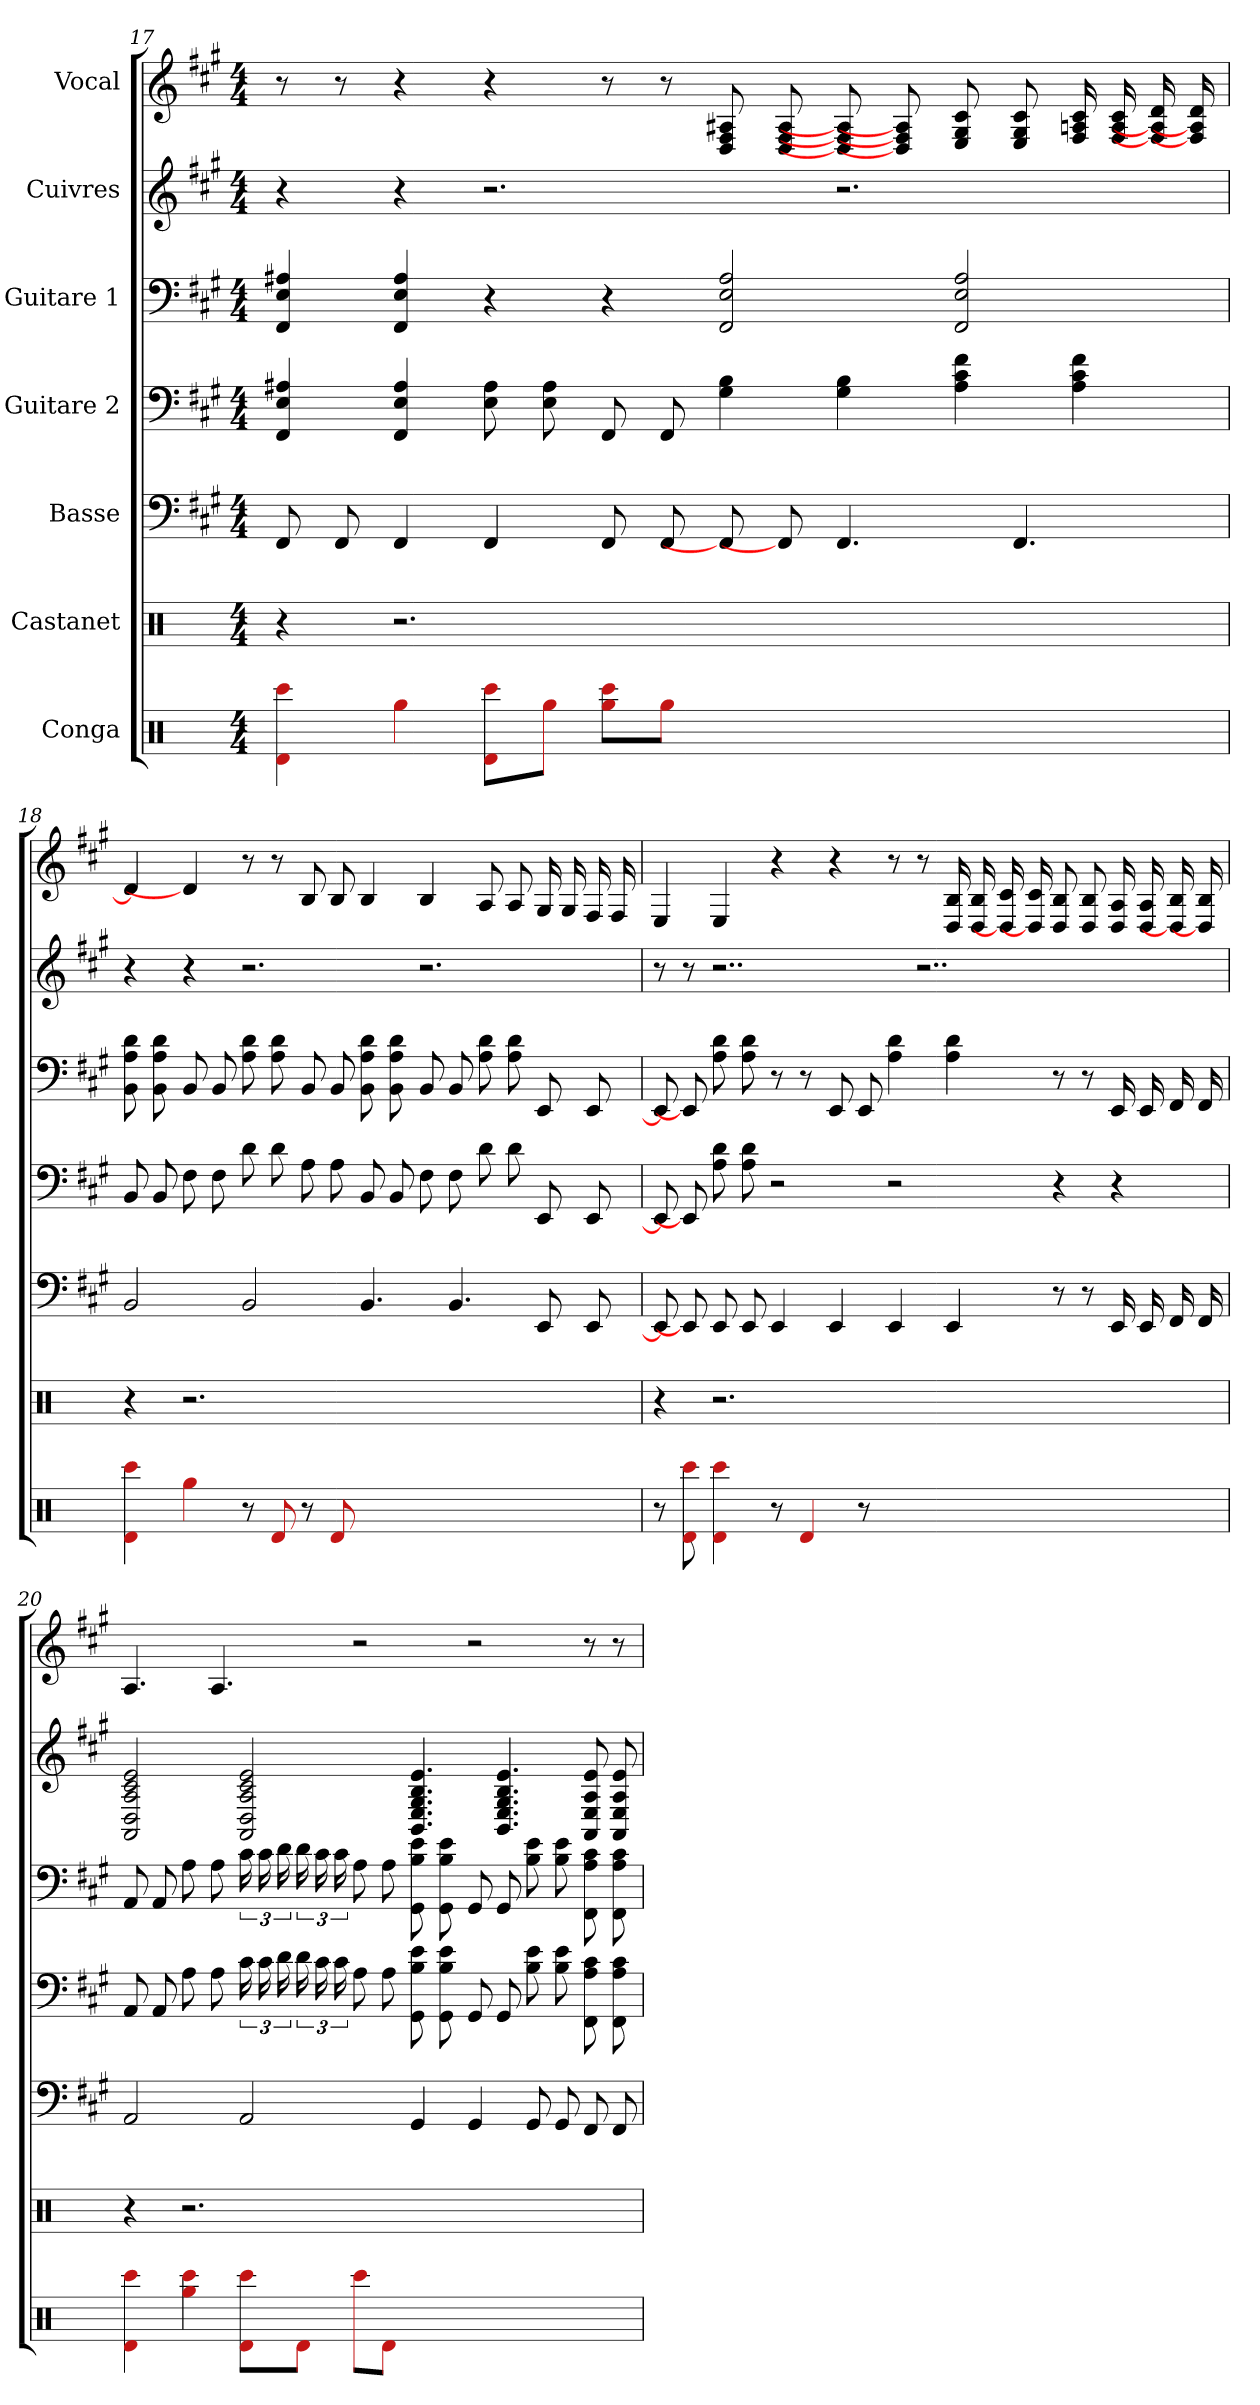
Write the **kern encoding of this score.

**kern	**kern	**kern	**kern	**kern	**kern	**kern
*part7	*part6	*part5	*part4	*part3	*part2	*part1
*staff7	*staff6	*staff5	*staff4	*staff3	*staff2	*staff1
*I"Conga	*I"Castanet	*I"Basse	*I"Guitare 2	*I"Guitare 1	*I"Cuivres	*I"Vocal
*clefX	*clefX	*	*	*	*	*
*k[]	*k[]	*k[f#c#g#]	*k[f#c#g#]	*k[f#c#g#]	*k[f#c#g#]	*k[f#c#g#]
*M4/4	*M4/4	*M4/4	*M4/4	*M4/4	*M4/4	*M4/4
=17	=17	=17	=17	=17	=17	=17
4ccc# 4d#	4r	8FF#	4A# 4E 4FF#	4A# 4E 4FF#	4r	8r
.	.	8FF#	.	.	.	8r
4gg#	2.r	4FF#	4A# 4E 4FF#	4A# 4E 4FF#	4r	4r
8ccc#\ 8d#\L	.	4FF#	8A# 8E	4r	2.r	4r
8gg#\J	.	.	8A# 8E	.	.	.
8gg#\ 8ccc#\L	.	8FF#	8FF#	4r	.	8r
8gg#\J	.	8FF#	8FF#	.	.	8r
1ryy	1ryy	8FF#]	4B 4G#	2A# 2E 2FF#	.	8A# 8D 8F#
.	.	8FF#]	.	.	.	8A# 8D 8F#
.	.	4.FF#	4B 4G#	.	2.r	8A#] 8D] 8F#]
.	.	.	.	.	.	8A#] 8D] 8F#]
.	.	.	4f# 4c# 4A#	2A# 2E 2FF#	.	8c# 8G# 8E
.	.	4.FF#	.	.	.	8c# 8G# 8E
.	.	.	4f# 4c# 4A#	.	.	16c# 16A 16F#
.	.	.	.	.	.	16c# 16A 16F#
.	.	.	.	.	.	16d 16A] 16F#]
.	.	.	.	.	.	16d 16A] 16F#]
=18	=18	=18	=18	=18	=18	=18
4ccc# 4d#	4r	2BB	8BB	8d 8A 8BB	4r	4d]
.	.	.	8BB	8d 8A 8BB	.	.
4gg#	2.r	.	8F#	8BB	4r	4d]
.	.	.	8F#	8BB	.	.
8r	.	2BB	8d	8d 8A	2.r	8r
8d#	.	.	8d	8d 8A	.	8r
8r	.	.	8A	8BB	.	8B
8d#	.	.	8A	8BB	.	8B
1ryy	1ryy	4.BB	8BB	8d 8A 8BB	.	4B
.	.	.	8BB	8d 8A 8BB	.	.
.	.	.	8F#	8BB	2.r	4B
.	.	4.BB	8F#	8BB	.	.
.	.	.	8d	8d 8A	.	8A
.	.	.	8d	8d 8A	.	8A
.	.	8EE	8EE	8EE	.	16G#
.	.	.	.	.	.	16G#
.	.	8EE	8EE	8EE	.	16F#
.	.	.	.	.	.	16F#
=19	=19	=19	=19	=19	=19	=19
8r	4r	8EE]	8EE]	8EE]	8r	4E
8ccc# 8d#	.	8EE]	8EE]	8EE]	8r	.
4ccc# 4d#	2.r	8EE	8d 8A	8d 8A	2..r	4E
.	.	8EE	8d 8A	8d 8A	.	.
8r	.	4EE	2r	8r	.	4r
4d#	.	.	.	8r	.	.
.	.	4EE	.	8EE	.	4r
8r	.	.	.	8EE	.	.
1ryy	1ryy	4EE	2r	4d 4A	.	8r
.	.	.	.	.	2..r	8r
.	.	4EE	.	4d 4A	.	16B 16D
.	.	.	.	.	.	16B 16D
.	.	.	.	.	.	16c# 16D]
.	.	.	.	.	.	16c# 16D]
.	.	8r	4r	8r	.	8B 8D
.	.	8r	.	8r	.	8B 8D
.	.	16EE	4r	16EE	.	16A 16D
.	.	16EE	.	16EE	.	16A 16D
.	.	16FF#	.	16FF#	.	16B 16D]
.	.	16FF#	.	16FF#	.	16B 16D]
=20	=20	=20	=20	=20	=20	=20
4ccc# 4d#	4r	2AA	8AA	8AA	2e 2c# 2A 2D 2AA	4.A
.	.	.	8AA	8AA	.	.
4gg# 4ccc#	2.r	.	8A	8A	.	.
.	.	.	8A	8A	.	4.A
8ccc#\ 8d#\L	.	2AA	24c#	24c#	2e 2c# 2A 2D 2AA	.
.	.	.	24c#	24c#	.	.
.	.	.	24d	24d	.	.
8d#\J	.	.	24d	24d	.	.
.	.	.	24c#	24c#	.	.
.	.	.	24c#	24c#	.	.
8ccc#\L	.	.	8A	8A	.	2r
8d#\J	.	.	8A	8A	.	.
1ryy	1ryy	4GG#	8e 8B 8GG#	8e 8B 8GG#	4.e 4.B 4.G# 4.E 4.BB	.
.	.	.	8e 8B 8GG#	8e 8B 8GG#	.	.
.	.	4GG#	8GG#	8GG#	.	2r
.	.	.	8GG#	8GG#	4.e 4.B 4.G# 4.E 4.BB	.
.	.	8GG#	8e 8B	8e 8B	.	.
.	.	8GG#	8e 8B	8e 8B	.	.
.	.	8FF#	8c# 8A 8FF#	8c# 8A 8FF#	8e 8A 8E 8AA	8r
.	.	8FF#	8c# 8A 8FF#	8c# 8A 8FF#	8e 8A 8E 8AA	8r
=	=	=	=	=	=	=
*-	*-	*-	*-	*-	*-	*-
